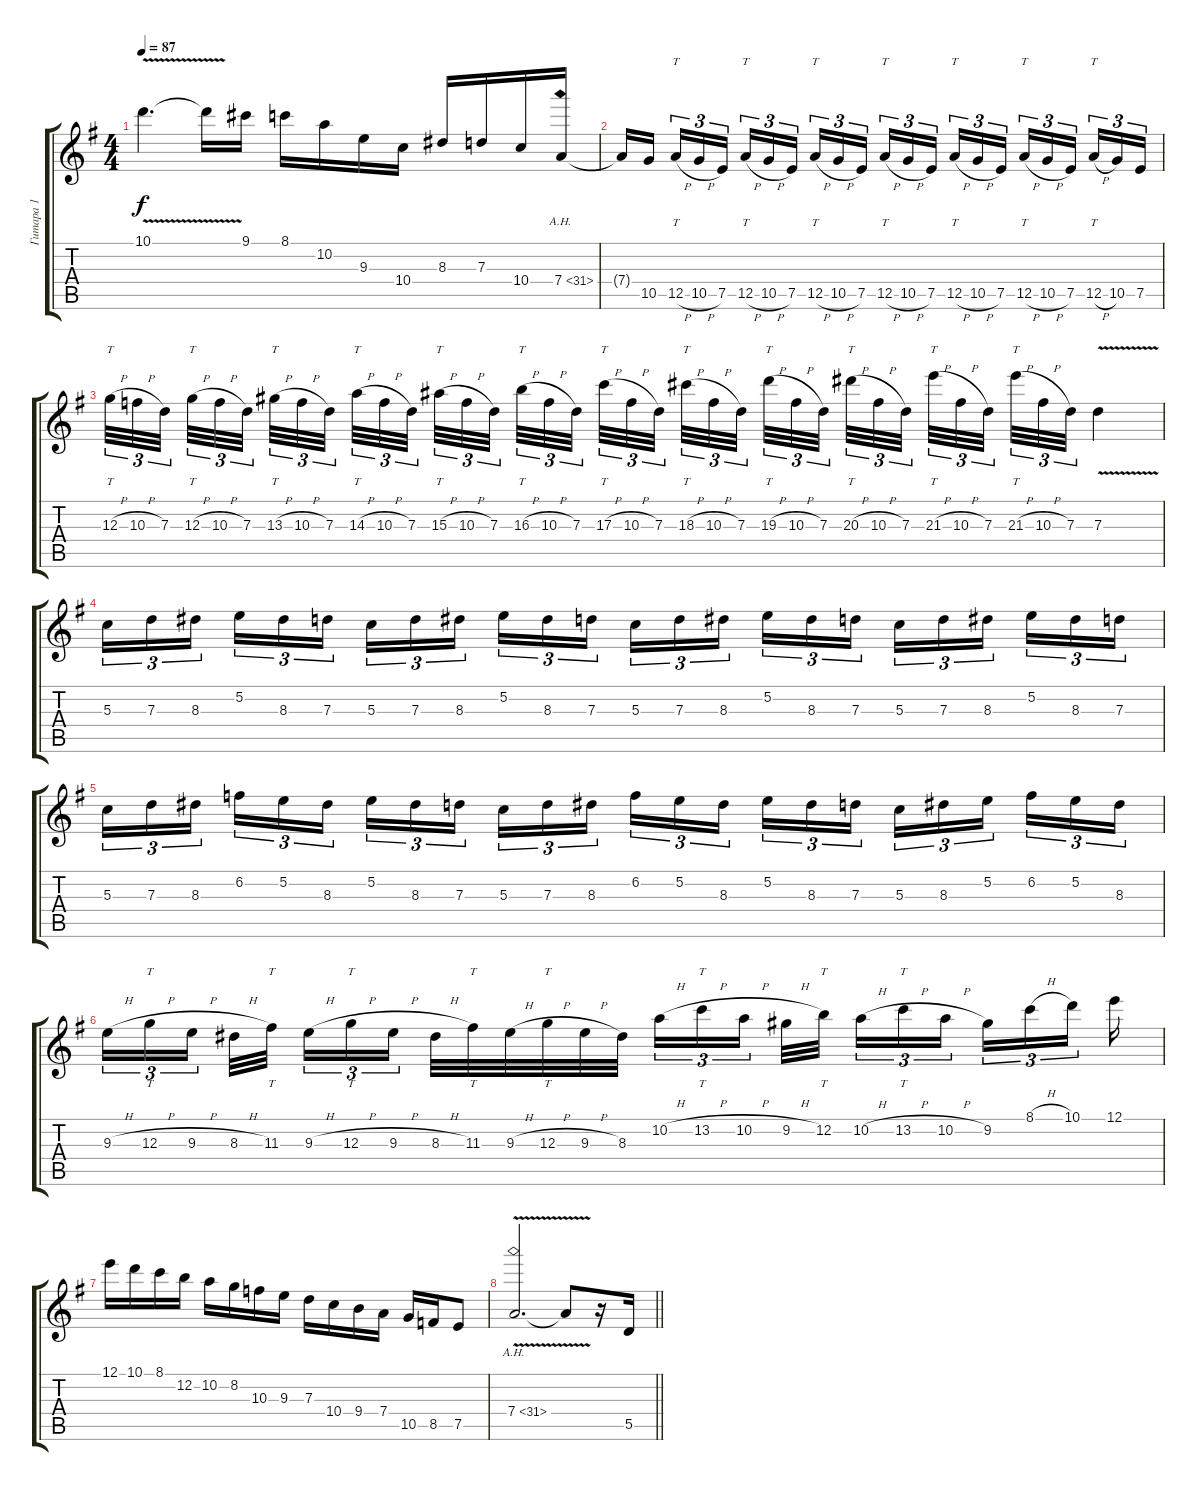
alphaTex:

\track ("Гитара 1" "Гитара 1") {instrument distortionguitar}
\staff {score tabs}
\tuning (E4 B3 G3 D3 A2 E2) {hide}
\ts (4 4)
\tempo 87
\clef g2
\ks eminor
10.1{v}.4{d dy f} 10.1{t}.16 9.1.16 8.1.16 10.2.16 9.3.16 10.4.16 8.3.16 7.3.16 10.4.16 7.4{ah 24}.16 |
7.4{t}.16 10.5.16{beam splitsecondary} 12.5{h}.16{tt tu (3 2)} 10.5{h}.16{tu (3 2)} 7.5.16{tu (3 2)} 12.5{h}.16{tt tu (3 2)} 10.5{h}.16{tu (3 2)} 7.5.16{tu (3 2) beam splitsecondary} 12.5{h}.16{tt tu (3 2)} 10.5{h}.16{tu (3 2)} 7.5.16{tu (3 2)} 12.5{h}.16{tt tu (3 2)} 10.5{h}.16{tu (3 2)} 7.5.16{tu (3 2) beam splitsecondary} 12.5{h}.16{tt tu (3 2)} 10.5{h}.16{tu (3 2)} 7.5.16{tu (3 2)} 12.5{h}.16{tt tu (3 2)} 10.5{h}.16{tu (3 2)} 7.5.16{tu (3 2) beam splitsecondary} 12.5{h}.16{tt tu (3 2)} 10.5.16{tu (3 2)} 7.5.16{tu (3 2)} |
12.3{h}.32{tt tu (3 2)} 10.3{h}.32{tu (3 2)} 7.3.32{tu (3 2) beam splitsecondary} 12.3{h}.32{tt tu (3 2)} 10.3{h}.32{tu (3 2)} 7.3.32{tu (3 2) beam splitsecondary} 13.3{h}.32{tt tu (3 2)} 10.3{h}.32{tu (3 2)} 7.3.32{tu (3 2) beam splitsecondary} 14.3{h}.32{tt tu (3 2)} 10.3{h}.32{tu (3 2)} 7.3.32{tu (3 2)} 15.3{h}.32{tt tu (3 2)} 10.3{h}.32{tu (3 2)} 7.3.32{tu (3 2) beam splitsecondary} 16.3{h}.32{tt tu (3 2)} 10.3{h}.32{tu (3 2)} 7.3.32{tu (3 2) beam splitsecondary} 17.3{h}.32{tt tu (3 2)} 10.3{h}.32{tu (3 2)} 7.3.32{tu (3 2) beam splitsecondary} 18.3{h}.32{tt tu (3 2)} 10.3{h}.32{tu (3 2)} 7.3.32{tu (3 2)} 19.3{h}.32{tt tu (3 2)} 10.3{h}.32{tu (3 2)} 7.3.32{tu (3 2) beam splitsecondary} 20.3{h}.32{tt tu (3 2)} 10.3{h}.32{tu (3 2)} 7.3.32{tu (3 2) beam splitsecondary} 21.3{h}.32{tt tu (3 2)} 10.3{h}.32{tu (3 2)} 7.3.32{tu (3 2) beam splitsecondary} 21.3{h}.32{tt tu (3 2)} 10.3{h}.32{tu (3 2)} 7.3.32{tu (3 2)} 7.3{v}.4 |
5.3.16{tu (3 2)} 7.3.16{tu (3 2)} 8.3.16{tu (3 2) beam splitsecondary} 5.2.16{tu (3 2)} 8.3.16{tu (3 2)} 7.3.16{tu (3 2)} 5.3.16{tu (3 2)} 7.3.16{tu (3 2)} 8.3.16{tu (3 2) beam splitsecondary} 5.2.16{tu (3 2)} 8.3.16{tu (3 2)} 7.3.16{tu (3 2)} 5.3.16{tu (3 2)} 7.3.16{tu (3 2)} 8.3.16{tu (3 2) beam splitsecondary} 5.2.16{tu (3 2)} 8.3.16{tu (3 2)} 7.3.16{tu (3 2)} 5.3.16{tu (3 2)} 7.3.16{tu (3 2)} 8.3.16{tu (3 2) beam splitsecondary} 5.2.16{tu (3 2)} 8.3.16{tu (3 2)} 7.3.16{tu (3 2)} |
5.3.16{tu (3 2)} 7.3.16{tu (3 2)} 8.3.16{tu (3 2) beam splitsecondary} 6.2.16{tu (3 2)} 5.2.16{tu (3 2)} 8.3.16{tu (3 2)} 5.2.16{tu (3 2)} 8.3.16{tu (3 2)} 7.3.16{tu (3 2) beam splitsecondary} 5.3.16{tu (3 2)} 7.3.16{tu (3 2)} 8.3.16{tu (3 2)} 6.2.16{tu (3 2)} 5.2.16{tu (3 2)} 8.3.16{tu (3 2) beam splitsecondary} 5.2.16{tu (3 2)} 8.3.16{tu (3 2)} 7.3.16{tu (3 2)} 5.3.16{tu (3 2)} 8.3.16{tu (3 2)} 5.2.16{tu (3 2) beam splitsecondary} 6.2.16{tu (3 2)} 5.2.16{tu (3 2)} 8.3.16{tu (3 2)} |
9.3{h}.16{tu (3 2)} 12.3{h}.16{tt tu (3 2)} 9.3{h}.16{tu (3 2) beam splitsecondary} 8.3{h}.32 11.3.32{tt beam splitsecondary} 9.3{h}.16{tu (3 2)} 12.3{h}.16{tt tu (3 2)} 9.3{h}.16{tu (3 2) beam splitsecondary} 8.3{h}.32 11.3.32{tt} 9.3{h}.32 12.3{h}.32{tt} 9.3{h}.32 8.3.32 10.2{h}.16{tu (3 2)} 13.2{h}.16{tt tu (3 2)} 10.2{h}.16{tu (3 2) beam splitsecondary} 9.2{h}.32 12.2.32{tt beam splitsecondary} 10.2{h}.16{tu (3 2)} 13.2{h}.16{tt tu (3 2)} 10.2{h}.16{tu (3 2) beam splitsecondary} 9.2.16{tu (3 2)} 8.1{h}.16{tu (3 2)} 10.1.16{tu (3 2) beam splitsecondary} 12.1.16 |
12.1.16 10.1.16 8.1.16 12.2.16 10.2.16 8.2.16 10.3.16 9.3.16 7.3.16 10.4.16 9.4.16 7.4.16 10.5.16 8.5.16 7.5.8 |
\barLineRight lightlight
7.4{ah 24 v}.2{d} 7.4{t}.8 r.16 5.5.16{volume 8}
